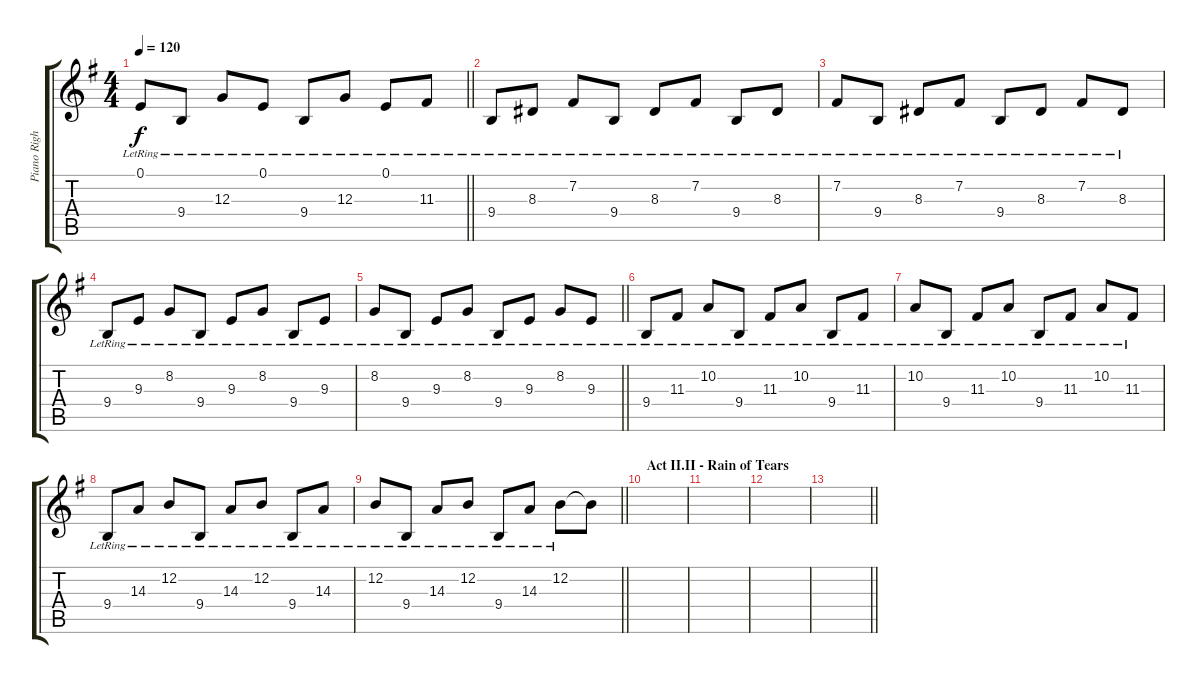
\track ("Piano Right Standard" "Piano Righ") {instrument acousticgrandpiano}
\staff {score tabs}
\tuning (E4 B3 G3 D3 A2 E2) {hide}
\ts (4 4)
\tempo 120
\clef g2
\barLineRight lightlight
\ks eminor
0.1{lr}.8{dy f} 9.4{lr}.8 12.3{lr}.8 0.1{lr}.8 9.4{lr}.8 12.3{lr}.8 0.1{lr}.8 11.3{lr}.8 |
9.4{lr}.8 8.3{lr}.8 7.2{lr}.8 9.4{lr}.8 8.3{lr}.8 7.2{lr}.8 9.4{lr}.8 8.3{lr}.8 |
7.2{lr}.8 9.4{lr}.8 8.3{lr}.8 7.2{lr}.8 9.4{lr}.8 8.3{lr}.8 7.2{lr}.8 8.3{lr}.8 |
9.4{lr}.8 9.3{lr}.8 8.2{lr}.8 9.4{lr}.8 9.3{lr}.8 8.2{lr}.8 9.4{lr}.8 9.3{lr}.8 |
\barLineRight lightlight
8.2{lr}.8 9.4{lr}.8 9.3{lr}.8 8.2{lr}.8 9.4{lr}.8 9.3{lr}.8 8.2{lr}.8 9.3{lr}.8 |
9.4{lr}.8 11.3{lr}.8 10.2{lr}.8 9.4{lr}.8 11.3{lr}.8 10.2{lr}.8 9.4{lr}.8 11.3{lr}.8 |
10.2{lr}.8 9.4{lr}.8 11.3{lr}.8 10.2{lr}.8 9.4{lr}.8 11.3{lr}.8 10.2{lr}.8 11.3{lr}.8 |
9.4{lr}.8 14.3{lr}.8 12.2{lr}.8 9.4{lr}.8 14.3{lr}.8 12.2{lr}.8 9.4{lr}.8 14.3{lr}.8 |
\barLineRight lightlight
12.2{lr}.8 9.4{lr}.8 14.3{lr}.8 12.2{lr}.8 9.4{lr}.8 14.3{lr}.8 12.2{lr}.8 12.2{t}.8 |
\section ("" "Act II.II - Rain of Tears")
|
|
|
\barLineRight lightlight
